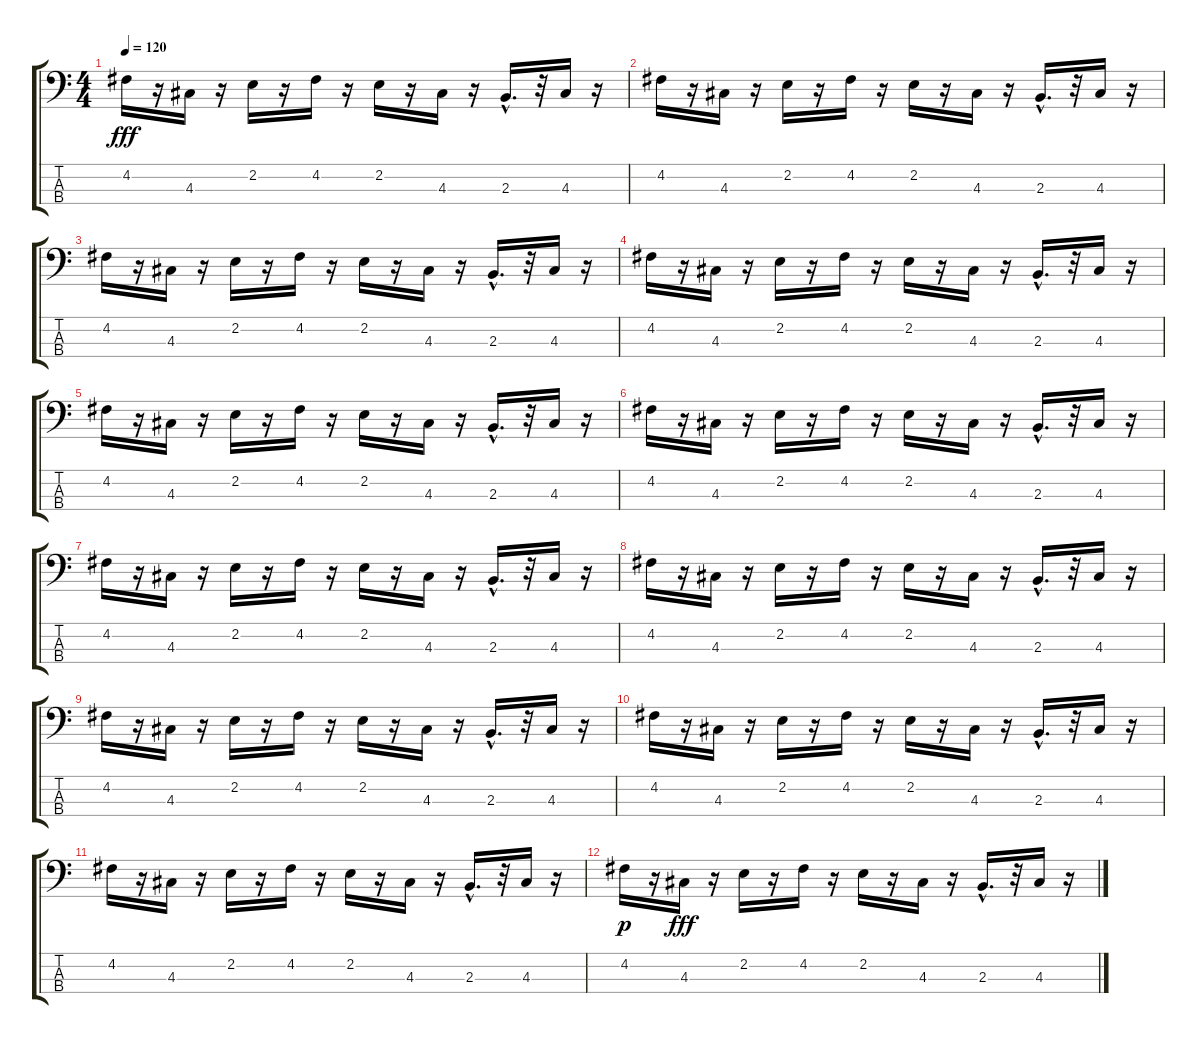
\track "" {instrument fretlessbass}
\staff {score tabs}
\tuning (G2 D2 A1 E1) {hide}
\ts (4 4)
\tempo 120
\clef f4
\ks c
4.2.16{dy fff} r.16 4.3.16 r.16 2.2.16 r.16 4.2.16 r.16 2.2.16 r.16 4.3.16 r.16 2.3{hac}.16{d} r.32 4.3.16 r.16 |
4.2.16 r.16 4.3.16 r.16 2.2.16 r.16 4.2.16 r.16 2.2.16 r.16 4.3.16 r.16 2.3{hac}.16{d} r.32 4.3.16 r.16 |
4.2.16 r.16 4.3.16 r.16 2.2.16 r.16 4.2.16 r.16 2.2.16 r.16 4.3.16 r.16 2.3{hac}.16{d} r.32 4.3.16 r.16 |
4.2.16 r.16 4.3.16 r.16 2.2.16 r.16 4.2.16 r.16 2.2.16 r.16 4.3.16 r.16 2.3{hac}.16{d} r.32 4.3.16 r.16 |
4.2.16 r.16 4.3.16 r.16 2.2.16 r.16 4.2.16 r.16 2.2.16 r.16 4.3.16 r.16 2.3{hac}.16{d} r.32 4.3.16 r.16 |
4.2.16 r.16 4.3.16 r.16 2.2.16 r.16 4.2.16 r.16 2.2.16 r.16 4.3.16 r.16 2.3{hac}.16{d} r.32 4.3.16 r.16 |
4.2.16 r.16 4.3.16 r.16 2.2.16 r.16 4.2.16 r.16 2.2.16 r.16 4.3.16 r.16 2.3{hac}.16{d} r.32 4.3.16 r.16 |
4.2.16 r.16 4.3.16 r.16 2.2.16 r.16 4.2.16 r.16 2.2.16 r.16 4.3.16 r.16 2.3{hac}.16{d} r.32 4.3.16 r.16 |
4.2.16 r.16 4.3.16 r.16 2.2.16 r.16 4.2.16 r.16 2.2.16 r.16 4.3.16 r.16 2.3{hac}.16{d} r.32 4.3.16 r.16 |
4.2.16 r.16 4.3.16 r.16 2.2.16 r.16 4.2.16 r.16 2.2.16 r.16 4.3.16 r.16 2.3{hac}.16{d} r.32 4.3.16 r.16 |
4.2.16 r.16 4.3.16 r.16 2.2.16 r.16 4.2.16 r.16 2.2.16 r.16 4.3.16 r.16 2.3{hac}.16{d} r.32 4.3.16 r.16 |
4.2.16{dy p} r.16 4.3.16{dy fff} r.16 2.2.16 r.16 4.2.16 r.16 2.2.16 r.16 4.3.16 r.16 2.3{hac}.16{d} r.32 4.3.16 r.16
